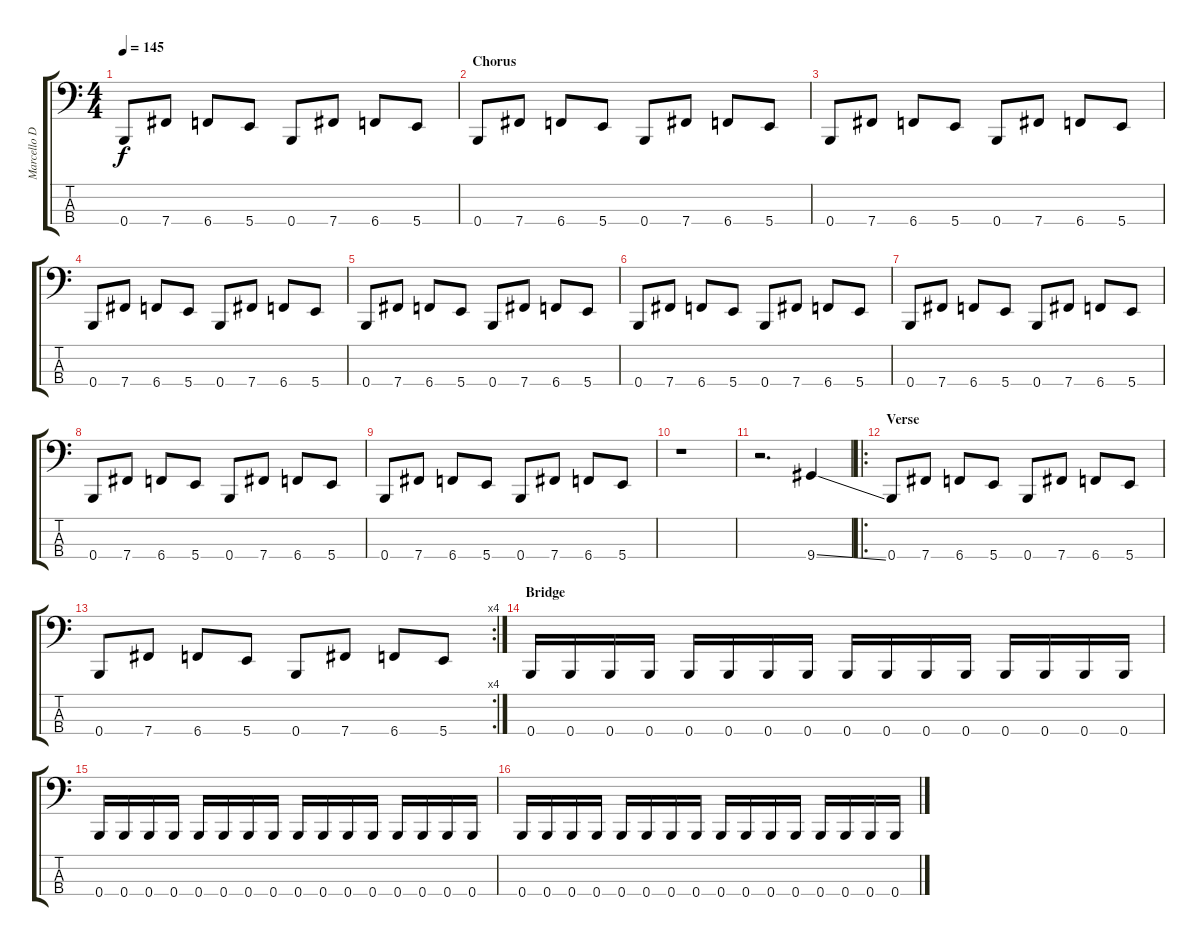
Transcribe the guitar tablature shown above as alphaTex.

\track ("Marcello D Rapp" "Marcello D") {instrument electricbassfinger}
\staff {score tabs}
\tuning (E2 B1 Gb1 B0) {hide}
\ts (4 4)
\tempo 145
\clef f4
\ks c
0.4.8{dy f instrument electricbassfinger} 7.4.8 6.4.8 5.4.8 0.4.8 7.4.8 6.4.8 5.4.8 |
\section ("" "Chorus")
0.4.8{instrument electricbassfinger} 7.4.8 6.4.8 5.4.8 0.4.8 7.4.8 6.4.8 5.4.8 |
0.4.8{instrument electricbassfinger} 7.4.8 6.4.8 5.4.8 0.4.8 7.4.8 6.4.8 5.4.8 |
0.4.8{instrument electricbassfinger} 7.4.8 6.4.8 5.4.8 0.4.8 7.4.8 6.4.8 5.4.8 |
0.4.8{instrument electricbassfinger} 7.4.8 6.4.8 5.4.8 0.4.8 7.4.8 6.4.8 5.4.8 |
0.4.8{instrument electricbassfinger} 7.4.8 6.4.8 5.4.8 0.4.8 7.4.8 6.4.8 5.4.8 |
0.4.8{instrument electricbassfinger} 7.4.8 6.4.8 5.4.8 0.4.8 7.4.8 6.4.8 5.4.8 |
0.4.8{instrument electricbassfinger} 7.4.8 6.4.8 5.4.8 0.4.8 7.4.8 6.4.8 5.4.8 |
0.4.8{instrument electricbassfinger} 7.4.8 6.4.8 5.4.8 0.4.8 7.4.8 6.4.8 5.4.8 |
r.1 |
r.2{d} 9.4{ss}.4 |
\ro
\section ("" "Verse")
0.4.8 7.4.8 6.4.8 5.4.8 0.4.8 7.4.8 6.4.8 5.4.8 |
\rc 4
0.4.8 7.4.8 6.4.8 5.4.8 0.4.8 7.4.8 6.4.8 5.4.8 |
\section ("" "Bridge")
0.4.16 0.4.16 0.4.16 0.4.16 0.4.16 0.4.16 0.4.16 0.4.16 0.4.16 0.4.16 0.4.16 0.4.16 0.4.16 0.4.16 0.4.16 0.4.16 |
0.4.16 0.4.16 0.4.16 0.4.16 0.4.16 0.4.16 0.4.16 0.4.16 0.4.16 0.4.16 0.4.16 0.4.16 0.4.16 0.4.16 0.4.16 0.4.16 |
0.4.16 0.4.16 0.4.16 0.4.16 0.4.16 0.4.16 0.4.16 0.4.16 0.4.16 0.4.16 0.4.16 0.4.16 0.4.16 0.4.16 0.4.16 0.4.16
